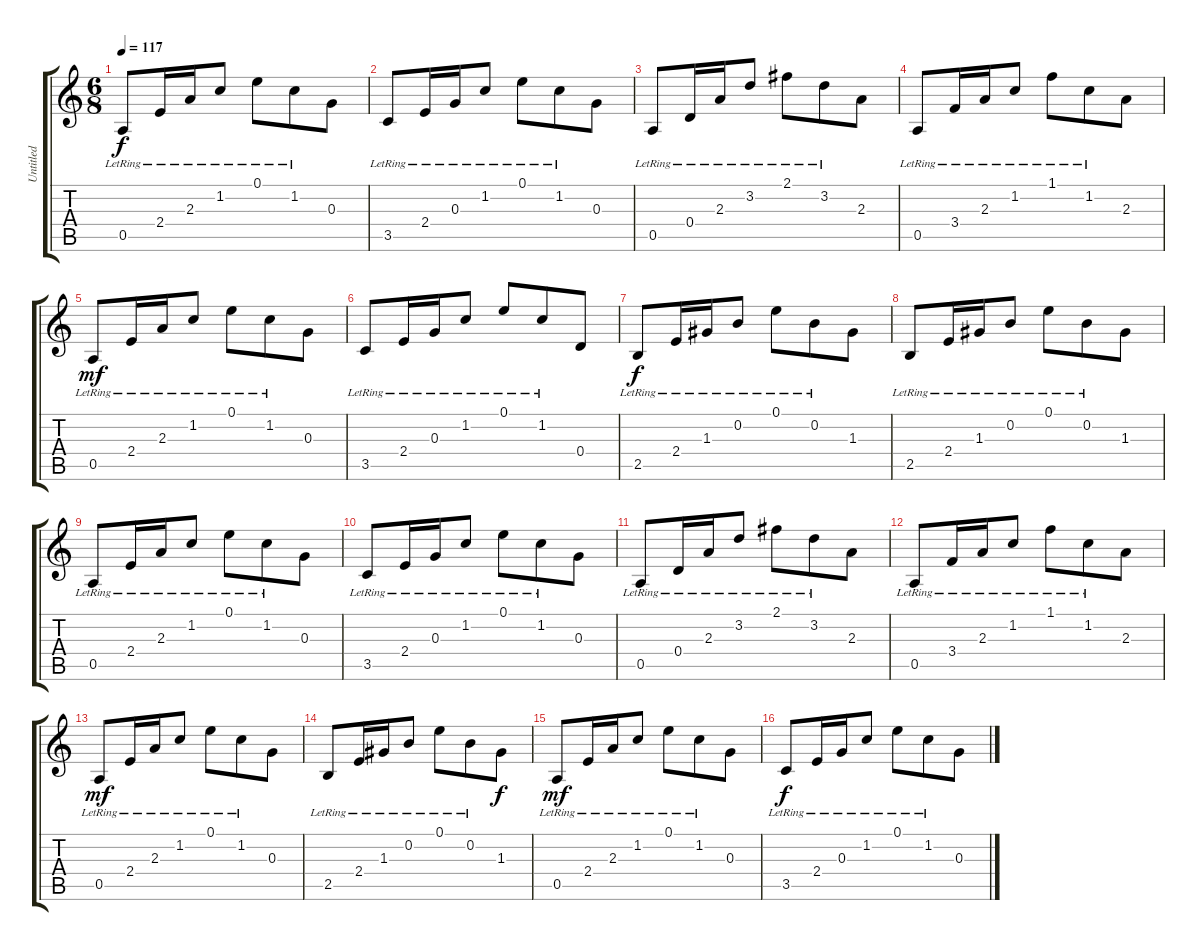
\track ("Untitled" "Untitled") {instrument electricguitarjazz}
\staff {score tabs}
\tuning (E4 B3 G3 D3 A2 E2) {hide}
\ts (6 8)
\tempo 117
\clef g2
\ks c
0.5{lr}.8{dy f} 2.4{lr}.16 2.3{lr}.16 1.2{lr}.8 0.1{lr}.8 1.2{lr}.8 0.3.8 |
3.5{lr}.8 2.4{lr}.16 0.3{lr}.16 1.2{lr}.8 0.1{lr}.8 1.2{lr}.8 0.3.8 |
0.5{lr}.8 0.4{lr}.16 2.3{lr}.16 3.2{lr}.8 2.1{lr}.8 3.2{lr}.8 2.3.8 |
0.5{lr}.8 3.4{lr}.16 2.3{lr}.16 1.2{lr}.8 1.1{lr}.8 1.2{lr}.8 2.3.8 |
0.5{lr}.8{dy mf} 2.4{lr}.16 2.3{lr}.16 1.2{lr}.8 0.1{lr}.8 1.2{lr}.8 0.3.8 |
3.5{lr}.8 2.4{lr}.16 0.3{lr}.16 1.2{lr}.8 0.1{lr}.8 1.2{lr}.8 0.4.8 |
2.5{lr}.8{dy f} 2.4{lr}.16 1.3{lr}.16 0.2{lr}.8 0.1{lr}.8 0.2{lr}.8 1.3.8 |
2.5{lr}.8 2.4{lr}.16 1.3{lr}.16 0.2{lr}.8 0.1{lr}.8 0.2{lr}.8 1.3.8 |
0.5{lr}.8 2.4{lr}.16 2.3{lr}.16 1.2{lr}.8 0.1{lr}.8 1.2{lr}.8 0.3.8 |
3.5{lr}.8 2.4{lr}.16 0.3{lr}.16 1.2{lr}.8 0.1{lr}.8 1.2{lr}.8 0.3.8 |
0.5{lr}.8 0.4{lr}.16 2.3{lr}.16 3.2{lr}.8 2.1{lr}.8 3.2{lr}.8 2.3.8 |
0.5{lr}.8 3.4{lr}.16 2.3{lr}.16 1.2{lr}.8 1.1{lr}.8 1.2{lr}.8 2.3.8 |
0.5{lr}.8{dy mf} 2.4{lr}.16 2.3{lr}.16 1.2{lr}.8 0.1{lr}.8 1.2{lr}.8 0.3.8 |
2.5{lr}.8 2.4{lr}.16 1.3{lr}.16 0.2{lr}.8 0.1{lr}.8 0.2{lr}.8 1.3.8{dy f} |
0.5{lr}.8{dy mf} 2.4{lr}.16 2.3{lr}.16 1.2{lr}.8 0.1{lr}.8 1.2{lr}.8 0.3.8 |
3.5{lr}.8{dy f} 2.4{lr}.16 0.3{lr}.16 1.2{lr}.8 0.1{lr}.8 1.2{lr}.8 0.3.8
